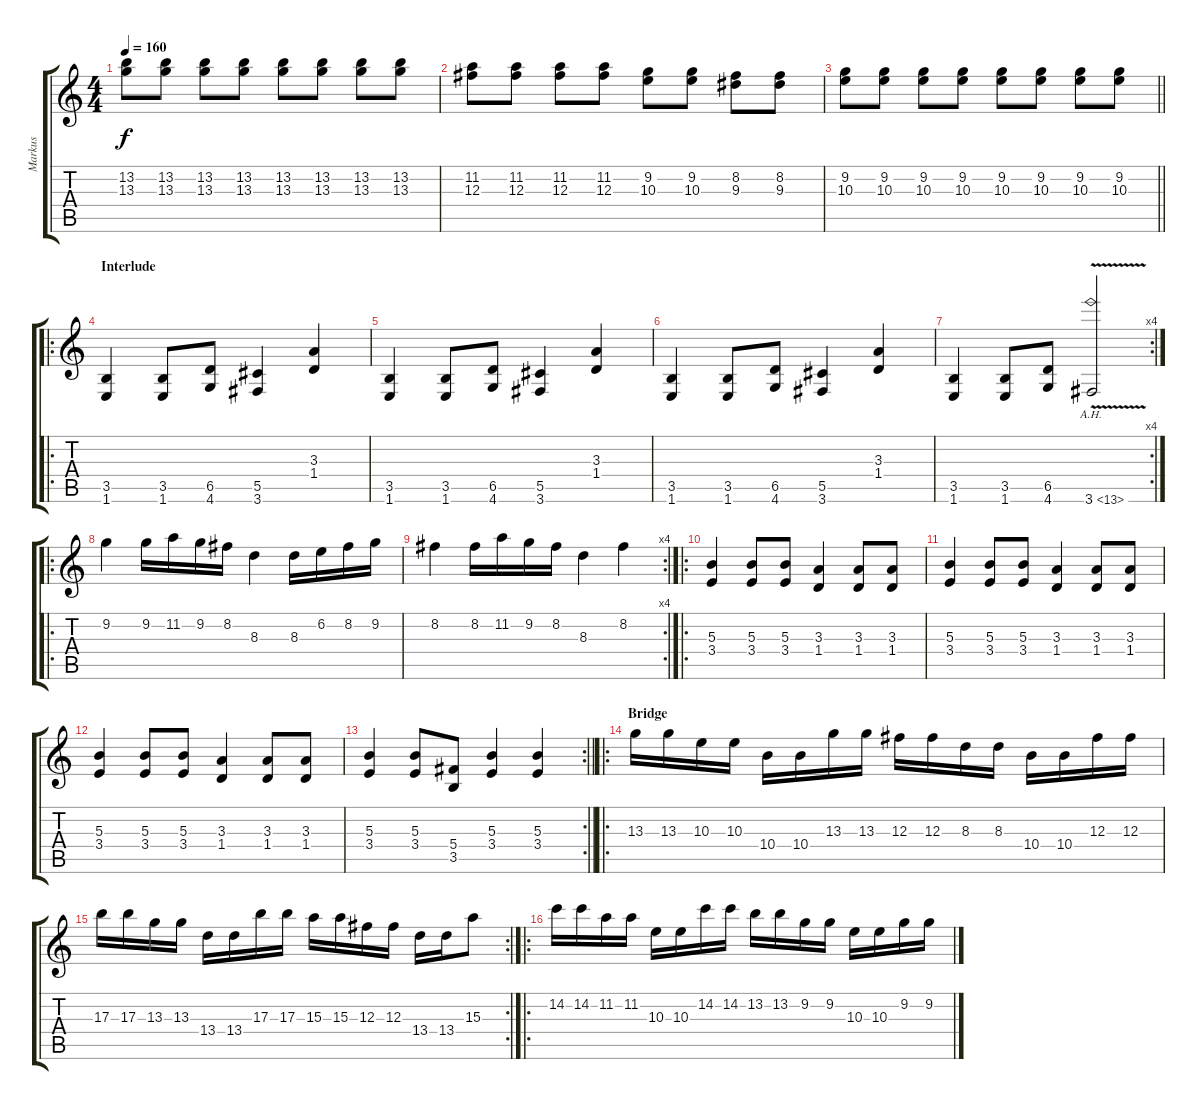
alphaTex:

\track ("Markus" "Markus") {instrument distortionguitar}
\staff {score tabs}
\tuning (Eb4 Bb3 Gb3 Db3 Ab2 Eb2) {hide}
\ts (4 4)
\tempo 160
\clef g2
\ks c
(13.2 13.3).8{dy f} (13.2 13.3).8 (13.2 13.3).8 (13.2 13.3).8 (13.2 13.3).8 (13.2 13.3).8 (13.2 13.3).8 (13.2 13.3).8 |
(11.2 12.3).8 (11.2 12.3).8 (11.2 12.3).8 (11.2 12.3).8 (9.2 10.3).8 (9.2 10.3).8 (8.2 9.3).8 (8.2 9.3).8 |
\barLineRight lightlight
(9.2 10.3).8 (9.2 10.3).8 (9.2 10.3).8 (9.2 10.3).8 (9.2 10.3).8 (9.2 10.3).8 (9.2 10.3).8 (9.2 10.3).8 |
\ro
\section ("" "Interlude")
(3.5 1.6).4 (3.5 1.6).8 (6.5 4.6).8 (5.5 3.6).4 (3.3 1.4).4 |
(3.5 1.6).4 (3.5 1.6).8 (6.5 4.6).8 (5.5 3.6).4 (3.3 1.4).4 |
(3.5 1.6).4 (3.5 1.6).8 (6.5 4.6).8 (5.5 3.6).4 (3.3 1.4).4 |
\rc 4
(3.5 1.6).4 (3.5 1.6).8 (6.5 4.6).8 3.6{ah 10 v}.2 |
\ro
9.2.4 9.2.16 11.2.16 9.2.16 8.2.16 8.3.4 8.3.16 6.2.16 8.2.16 9.2.16 |
\rc 4
8.2.4 8.2.16 11.2.16 9.2.16 8.2.16 8.3.4 8.2.4 |
\ro
(5.3 3.4).4 (5.3 3.4).8 (5.3 3.4).8 (3.3 1.4).4 (3.3 1.4).8 (3.3 1.4).8 |
(5.3 3.4).4 (5.3 3.4).8 (5.3 3.4).8 (3.3 1.4).4 (3.3 1.4).8 (3.3 1.4).8 |
(5.3 3.4).4 (5.3 3.4).8 (5.3 3.4).8 (3.3 1.4).4 (3.3 1.4).8 (3.3 1.4).8 |
\rc 2
\barLineRight lightlight
(5.3 3.4).4 (5.3 3.4).8 (5.4 3.5).8 (5.3 3.4).4 (5.3 3.4).4 |
\ro
\section ("" "Bridge")
13.3.16 13.3.16 10.3.16 10.3.16 10.4.16 10.4.16 13.3.16 13.3.16 12.3.16 12.3.16 8.3.16 8.3.16 10.4.16 10.4.16 12.3.16 12.3.16 |
\rc 2
17.3.16 17.3.16 13.3.16 13.3.16 13.4.16 13.4.16 17.3.16 17.3.16 15.3.16 15.3.16 12.3.16 12.3.16 13.4.16 13.4.16 15.3.8 |
\ro
14.2.16 14.2.16 11.2.16 11.2.16 10.3.16 10.3.16 14.2.16 14.2.16 13.2.16 13.2.16 9.2.16 9.2.16 10.3.16 10.3.16 9.2.16 9.2.16
